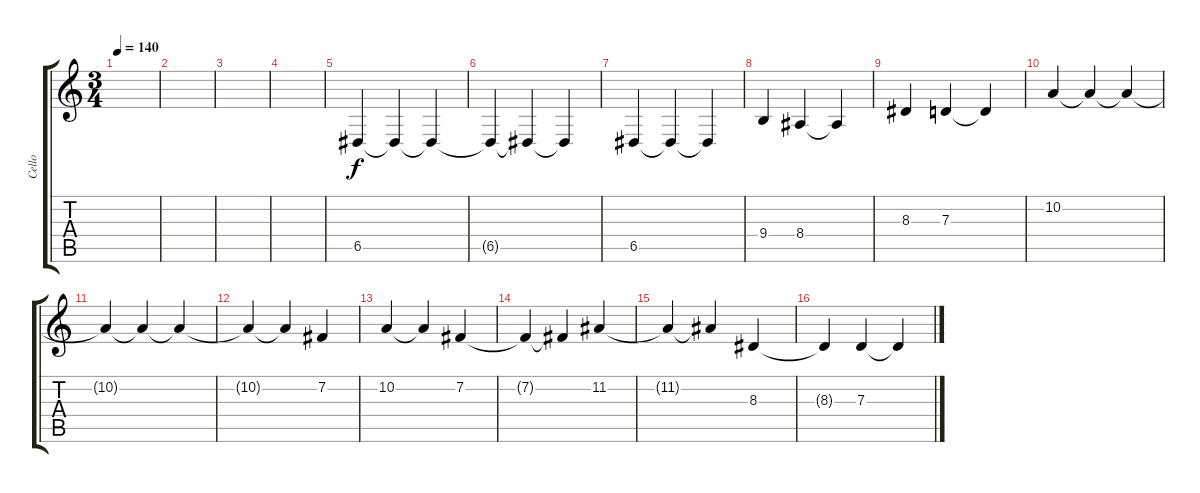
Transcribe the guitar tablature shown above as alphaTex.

\track ("Cello" "Cello") {mute instrument viola}
\staff {score tabs}
\tuning (E4 B3 G3 D3 A2 E2) {hide}
\ts (3 4)
\tempo 140
\clef g2
\ks c
|
|
|
|
6.5.4 6.5{t}.4 6.5{t}.4 |
6.5{t}.4 6.5{t}.4 6.5{t}.4 |
6.5.4 6.5{t}.4 6.5{t}.4 |
9.4.4 8.4.4 8.4{t}.4 |
8.3.4 7.3.4 7.3{t}.4 |
10.2.4 10.2{t}.4 10.2{t}.4 |
10.2{t}.4 10.2{t}.4 10.2{t}.4 |
10.2{t}.4 10.2{t}.4 7.2.4 |
10.2.4 10.2{t}.4 7.2.4 |
7.2{t}.4 7.2{t}.4 11.2.4 |
11.2{t}.4 11.2{t}.4 8.3.4 |
8.3{t}.4 7.3.4 7.3{t}.4
